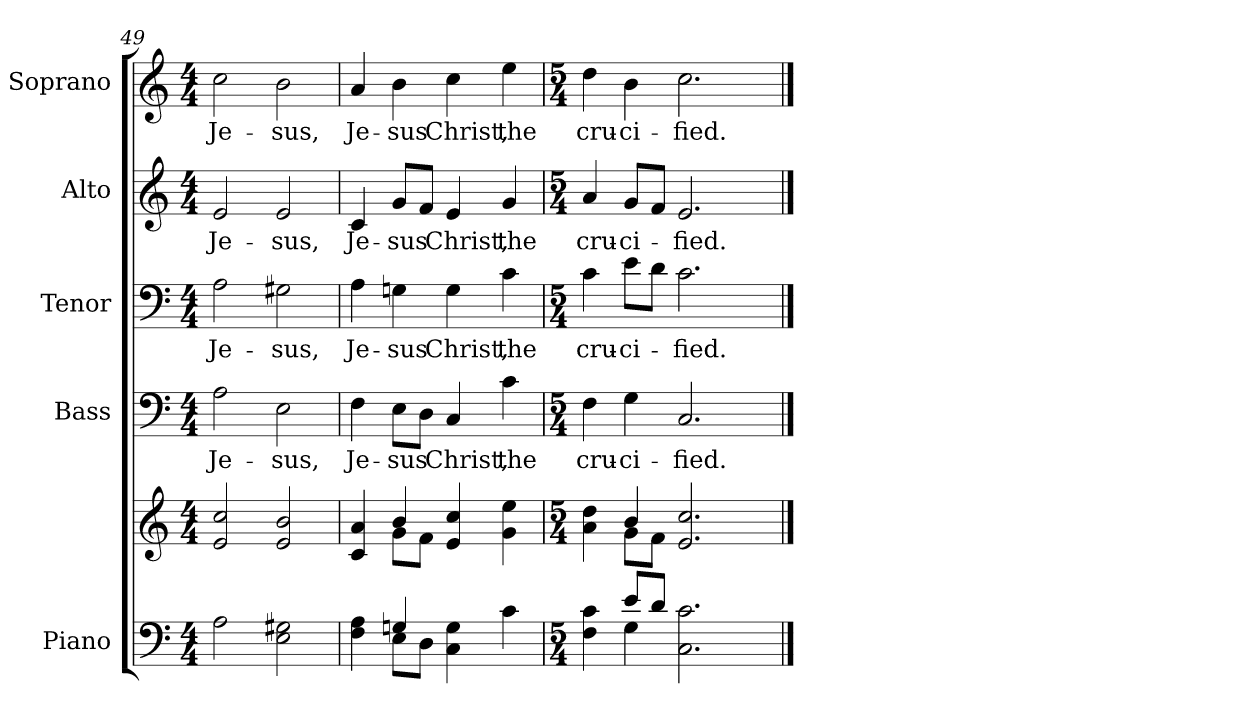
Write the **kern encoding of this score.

**kern	**kern	**kern	**text	**kern	**text	**kern	**text	**kern	**text
*part5	*part5	*part4	*part4	*part3	*part3	*part2	*part2	*part1	*part1
*staff6	*staff5	*staff4	*staff4	*staff3	*staff3	*staff2	*staff2	*staff1	*staff1
*I"Piano	*	*I"Bass	*	*I"Tenor	*	*I"Alto	*	*I"Soprano	*
*I'Pno.	*	*I'B.	*	*I'T.	*	*I'A.	*	*I'S.	*
!!LO:PB:g=z
*clefF4	*clefG2	*clefF4	*	*clefF4	*	*clefG2	*	*clefG2	*
*k[]	*k[]	*k[]	*	*k[]	*	*k[]	*	*k[]	*
*C:	*C:	*C:	*	*C:	*	*C:	*	*C:	*
*M4/4	*M4/4	*M4/4	*	*M4/4	*	*M4/4	*	*M4/4	*
=49	=49	=49	=49	=49	=49	=49	=49	=49	=49
!	!	!	!LO:LY:b:color=#000000	!	!	!	!	!	!
!	!	!	!	!	!LO:LY:b:color=#000000	!	!	!	!
!	!	!	!	!	!	!	!LO:LY:b:color=#000000	!	!
!	!	!	!	!	!	!	!	!	!LO:LY:b:color=#000000
2Ai\	2ei/ 2cci	2Ai\	Je-	2Ai\	Je-	2ei/	Je-	2cci\	Je-
!	!	!	!LO:LY:b:color=#000000	!	!	!	!	!	!
!	!	!	!	!	!LO:LY:b:color=#000000	!	!	!	!
!	!	!	!	!	!	!	!LO:LY:b:color=#000000	!	!
!	!	!	!	!	!	!	!	!	!LO:LY:b:color=#000000
2Ei\ 2G#Xi	2ei/ 2bi	2Ei\	-sus,	2G#Xi\	-sus,	2ei/	-sus,	2bi\	-sus,
=50	=50	=50	=50	=50	=50	=50	=50	=50	=50
*^	*^	*	*	*	*	*	*	*	*
!	!	!	!	!	!LO:LY:b:color=#000000	!	!	!	!	!	!
!	!	!	!	!	!	!	!LO:LY:b:color=#000000	!	!	!	!
!	!	!	!	!	!	!	!	!	!LO:LY:b:color=#000000	!	!
!	!	!	!	!	!	!	!	!	!	!	!LO:LY:b:color=#000000
4Fi\ 4Ai	4ryy	4ci/ 4ai	4ryy	4Fi\	Je-	4Ai\	Je-	4ci/	Je-	4ai/	Je-
!	!	!	!	!	!LO:LY:b:color=#000000	!	!	!	!	!	!
!	!	!	!	!	!	!	!LO:LY:b:color=#000000	!	!	!	!
!	!	!	!	!	!	!	!	!	!LO:LY:b:color=#000000	!	!
!	!	!	!	!	!	!	!	!	!	!	!LO:LY:b:color=#000000
4Gni/	8Ei\L	4bi/	8gi\L	8Ei\L	-sus	4Gni\	-sus	8gi/L	-sus	4bi\	-sus
.	8Di\J	.	8fi\J	8Di\J	.	.	.	8fi/J	.	.	.
!	!	!	!	!	!LO:LY:b:color=#000000	!	!	!	!	!	!
!	!	!	!	!	!	!	!LO:LY:b:color=#000000	!	!	!	!
!	!	!	!	!	!	!	!	!	!LO:LY:b:color=#000000	!	!
!	!	!	!	!	!	!	!	!	!	!	!LO:LY:b:color=#000000
4Ci\ 4Gi	2ryy	4ei/ 4cci	2ryy	4Ci/	Christ,	4Gi\	Christ,	4ei/	Christ,	4cci\	Christ,
!	!	!	!	!	!LO:LY:b:color=#000000	!	!	!	!	!	!
!	!	!	!	!	!	!	!LO:LY:b:color=#000000	!	!	!	!
!	!	!	!	!	!	!	!	!	!LO:LY:b:color=#000000	!	!
!	!	!	!	!	!	!	!	!	!	!	!LO:LY:b:color=#000000
4ci\	.	4gi\ 4eei	.	4ci\	the	4ci\	the	4gi/	the	4eei\	the
!!LO:PB:g=z
=51	=51	=51	=51	=51	=51	=51	=51	=51	=51	=51	=51
*M5/4	*	*M5/4	*	*M5/4	*	*M5/4	*	*M5/4	*	*M5/4	*
!	!	!	!	!	!LO:LY:b:color=#000000	!	!	!	!	!	!
!	!	!	!	!	!	!	!LO:LY:b:color=#000000	!	!	!	!
!	!	!	!	!	!	!	!	!	!LO:LY:b:color=#000000	!	!
!	!	!	!	!	!	!	!	!	!	!	!LO:LY:b:color=#000000
4Fi\ 4ci	4ryy	4ai\ 4ddi	4ryy	4Fi\	cru-	4ci\	cru-	4ai/	cru-	4ddi\	cru-
!	!	!	!	!	!LO:LY:b:color=#000000	!	!	!	!	!	!
!	!	!	!	!	!	!	!LO:LY:b:color=#000000	!	!	!	!
!	!	!	!	!	!	!	!	!	!LO:LY:b:color=#000000	!	!
!	!	!	!	!	!	!	!	!	!	!	!LO:LY:b:color=#000000
8ei/L	4Gi\	4bi/	8gi\L	4Gi\	-ci-	8ei\L	-ci-	8gi/L	-ci-	4bi\	-ci-
8di/J	.	.	8fi\J	.	.	8di\J	.	8fi/J	.	.	.
!	!	!	!	!	!LO:LY:b:color=#000000	!	!	!	!	!	!
!	!	!	!	!	!	!	!LO:LY:b:color=#000000	!	!	!	!
!	!	!	!	!	!	!	!	!	!LO:LY:b:color=#000000	!	!
!	!	!	!	!	!	!	!	!	!	!	!LO:LY:b:color=#000000
2.Ci\ 2.ci	2ryy	2.ei/ 2.cci	2ryy	2.Ci/	-fied.	2.ci\	-fied.	2.ei/	-fied.	2.cci\	-fied.
.	4ryy	.	4ryy	.	.	.	.	.	.	.	.
*v	*v	*	*	*	*	*	*	*	*	*	*
*	*v	*v	*	*	*	*	*	*	*	*
==	==	==	==	==	==	==	==	==	==
*-	*-	*-	*-	*-	*-	*-	*-	*-	*-
